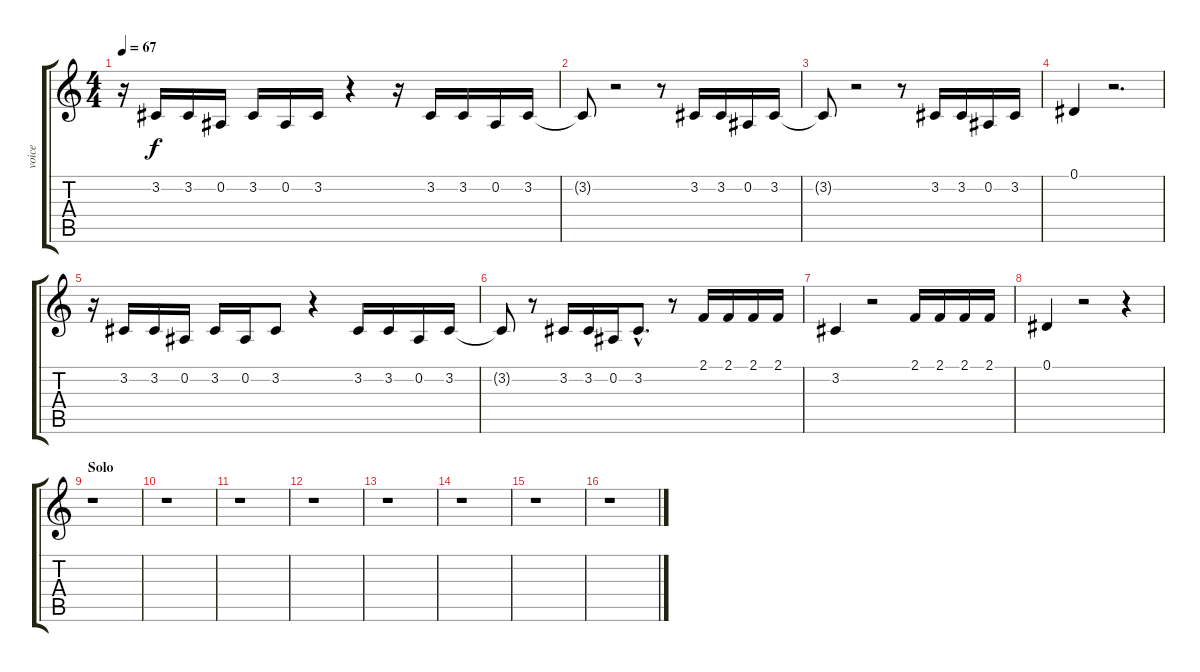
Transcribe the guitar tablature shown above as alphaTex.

\track ("voice" "voice") {instrument tenorsax}
\staff {score tabs}
\tuning (Eb4 Bb3 Gb3 Db3 Ab2 Db2) {hide}
\ts (4 4)
\tempo 67
\clef g2
\ks c
r.16{dy f} 3.2.16 3.2.16 0.2.16 3.2.16 0.2.16 3.2.16 r.4 r.16 3.2.16 3.2.16 0.2.16 3.2.16 |
3.2{t}.8 r.2 r.8 3.2.16 3.2.16 0.2.16 3.2.16 |
3.2{t}.8 r.2 r.8 3.2.16 3.2.16 0.2.16 3.2.16 |
0.1.4 r.2{d} |
r.16 3.2.16 3.2.16 0.2.16 3.2.16 0.2.16 3.2.8 r.4 3.2.16 3.2.16 0.2.16 3.2.16 |
3.2{t}.8 r.8 3.2.16 3.2.16 0.2.16 3.2{hac}.8{d} r.8 2.1.16 2.1.16 2.1.16 2.1.16 |
3.2.4 r.2 2.1.16 2.1.16 2.1.16 2.1.16 |
0.1.4 r.2 r.4 |
\section ("" "Solo")
r.1 |
r.1 |
r.1 |
r.1 |
r.1 |
r.1 |
r.1 |
r.1
